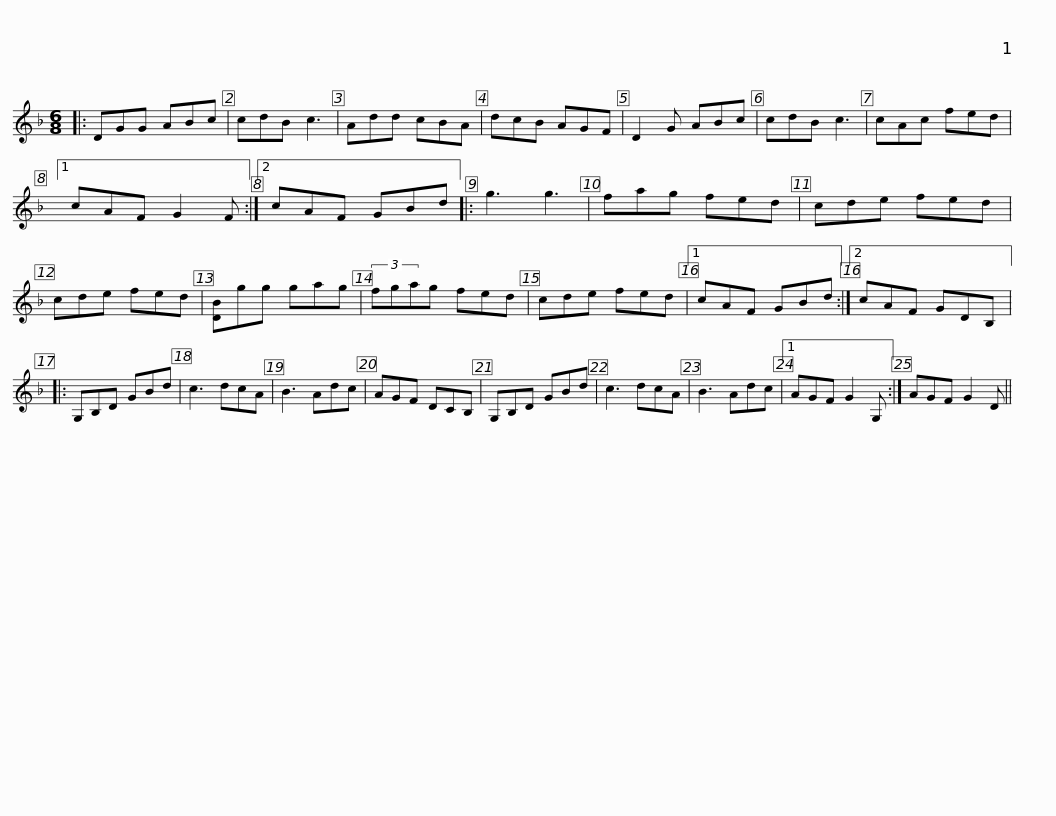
X:1
L:1/8
M:6/8
I:linebreak $
K:F
V:1 treble
V:1
|: DGG ABc | cdB c3 | Add cBA | dcB AGF | D2 G ABc | %5
 cdB c3 | cAc fed |1$ cAF G2 F :|2 cAF GBd |: g3 g3 | %10
 fag fed | cde fed | cde fed | [DB]gg gag |$ (3fgag fed | %15
 cde fed |1 cAF GBd :|2 cAF GDB, |: G,B,D GBd | c3 dcA | %20
 B3 Adc |$ AGF DCB, | G,B,D GBd | c3 dcA | B3 Adc |1 %25
 AGF G2 G, :| AGF G2 D || %27
